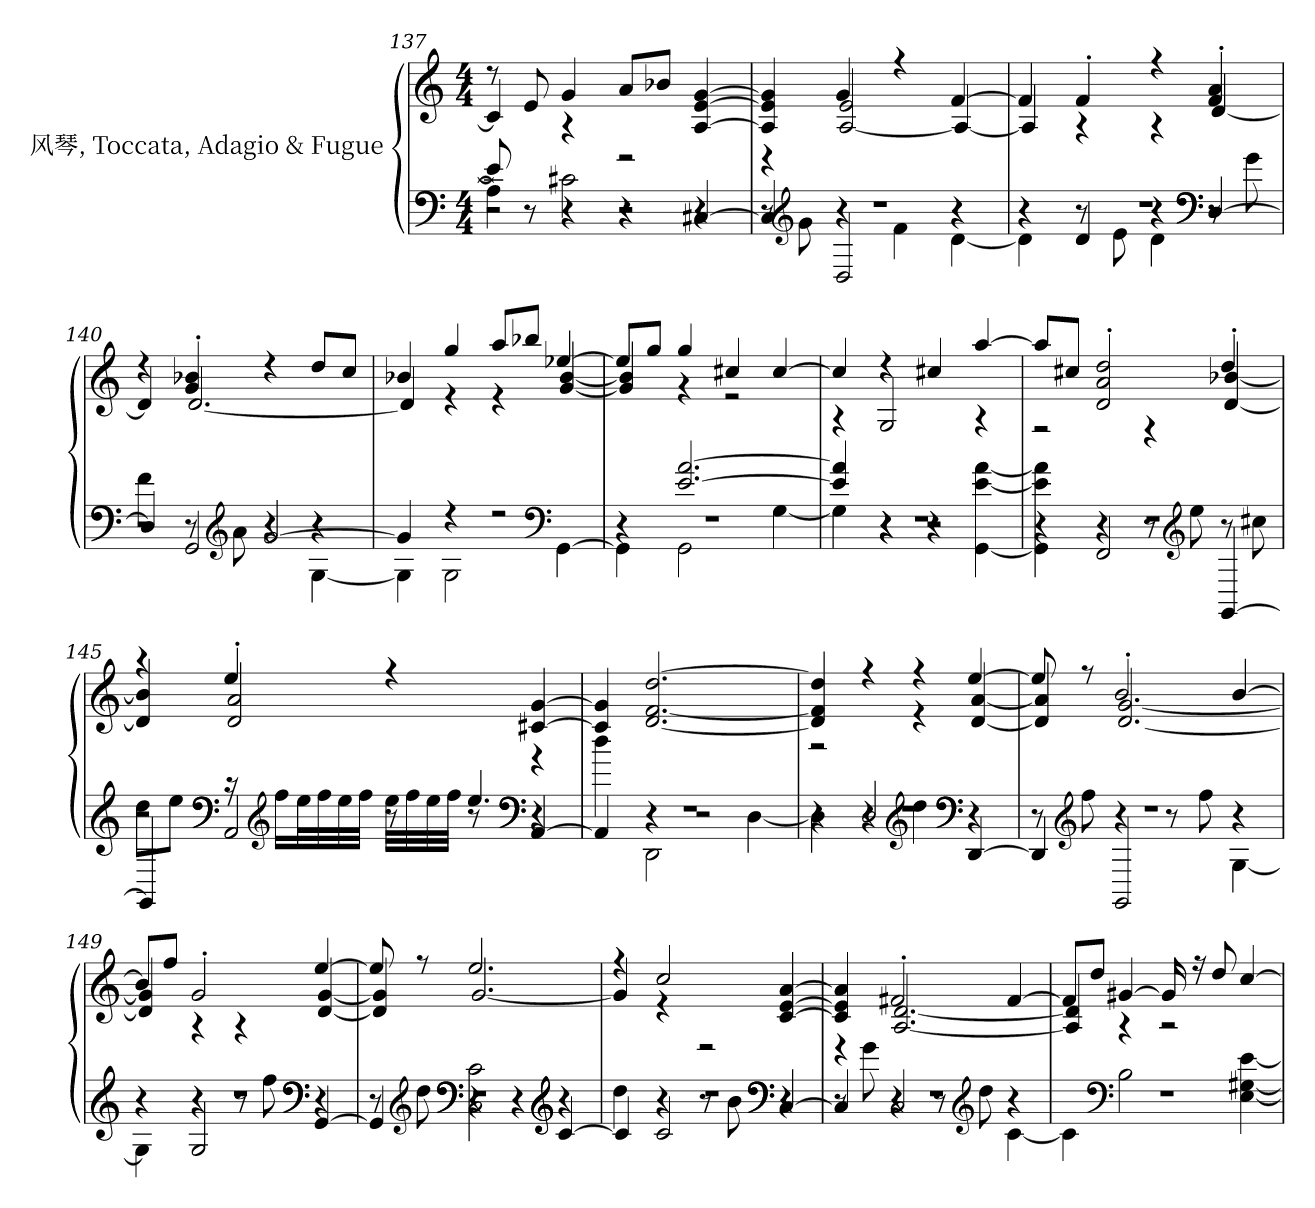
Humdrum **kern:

**kern	**kern
*part1	*part1
*staff2	*staff1
*I"风琴, Toccata, Adagio &amp; Fugue	*
*clefF4	*clefG2
*k[]	*k[]
*M4/4	*M4/4
=137	=137
*^	*^
*	*^	*	*
8e/]	4A\]	2r	8r	4c#/]
8r	.	.	8e/	.
4r	2c#X\	.	4g/	4r
2r	.	4r	8a/L	2r
.	.	.	8b-X/J	.
.	4r	[4C#X/	[4A/ [4e/ [4g/	.
=138	=138	=138	=138	=138
1r	8r	4C#/]	4A/] 4e/] 4g/]	4r
*clefG2	*	*	*	*
.	8g\	.	.	.
.	4r	2D/	4g/	[2A/ 2e/
.	4f\	.	4r	.
.	[4d\	4r	[4f/	4A/_
=139	=139	=139	=139	=139
1r	4d\]	4r	4f/]	4A/]
.	8r	4d/	4f'/	4r
.	8e\	.	.	.
.	4d\	4r	4r	4r
*clefF4	*	*	*	*
.	8r	[4D/	4f/' 4a/'	[4d/
.	8g\	.	.	.
=140	=140	=140	=140	=140
2r	4f\	4D/]	4r	4d/]
.	8r	2GG/	4g/' 4b-X/'	[2.d/
*clefG2	*	*	*	*
.	8a\	.	.	.
[2g/	4r	.	4r	.
.	[4G\	4r	8dd/L	.
.	.	.	8cc/J	.
*	*v	*v	*	*
!!LO:LB:g=z	!!
=141	=141	=141	=141
4g/]	4G\]	4b-X/	4d/]
4r	2G\	4gg/	4r
2r	.	8aa/L	4r
.	.	8bb-X/J	.
*clefF4	*	*	*
.	[4GG\	[4ee-X/	[4g/ [4b-/
=142	=142	=142	=142
*	*^	*	*
1r	4GG\]	4r	8ee-/L]	4g/] 4b-/]
.	.	.	8gg/J	.
.	2GG\	[2.e/ [2.a/	4gg/	4r
.	.	.	4cc#X/	2r
.	[4G\	.	[4cc#/	.
=143	=143	=143	=143	=143
1r	4G\]	4e/] 4a/]	4cc#/]	4r
.	4r	4r	4r	2G/
.	4r	2r	4cc#X/	.
.	[4GG\ [4e\ [4a\	.	[4aa/	4r
=144	=144	=144	=144	=144
1r	4GG\] 4e\] 4a\]	4r	8aa/L]	2r
.	.	.	8cc#X/J	.
.	4r	2FF/	2d/' 2a/' 2dd/'	.
.	8r	.	.	4r
*clefG2	*	*	*	*
.	8ee\	.	.	.
.	8r	[4GG/	4dd'/	[4d/ [4b-X/
.	8cc#X\	.	.	.
!!LO:LB:g=z	!!
=145	=145	=145	=145	=145
2r	8dd\L	4GG/]	4r	4d/] 4b-/]
.	8ee\J	.	.	.
*clefF4	*	*	*	*
.	16r	2AA/	4ee'/	2d/ 2a/
*clefG2	*	*	*	*
.	16ff\LL	.	.	.
.	32ee\L	.	.	.
.	32ff\	.	.	.
.	32ee\	.	.	.
.	32ff\JJJ	.	.	.
8r	32ee\LLL	.	4r	.
.	32ff\	.	.	.
.	32ee\	.	.	.
.	32ff\JJJ	.	.	.
4.ee/	8r	.	.	.
*clefF4	*	*	*	*
.	4r	[4AA/	[4c#X/ [4g/	4r
*	*	*	*v	*v
=146	=146	=146	=146
1r	4dd\	4AA/]	4c#/] 4g/]
.	2DD\	4r	[2.d/ [2.f/ [2.dd/
.	.	2r	.
.	[4D\	.	.
=147	=147	=147	=147
*	*	*	*^
1r	4D\]	4r	4d/] 4f/] 4dd/]	2r
.	4r	2D/	4r	.
*clefG2	*	*	*	*
.	4dd\	.	4r	4r
*clefF4	*	*	*	*
.	4r	[4DD/	[4ee/	[4d/ [4a/
=148	=148	=148	=148	=148
1r	8r	4DD/]	8ee/]	4d/] 4a/]
*clefG2	*	*	*	*
.	8ff\	.	8r	.
.	4r	2GG/	2b'/	[2.d/ [2.g/
.	8r	.	.	.
.	8ff\	.	.	.
.	[4G\	4r	[4b/	.
!!LO:LB:g=z	!!
=149	=149	=149	=149	=149
1r	4G\]	4r	8b/L]	4d/] 4g/]
.	.	.	8ff/J	.
.	4r	2G/	2g'/	4r
.	8r	.	.	4r
.	8ff\	.	.	.
*clefF4	*	*	*	*
.	4r	[4GG/	[4ee/	[4d/ [4g/
=150	=150	=150	=150	=150
1r	8r	4GG/]	8ee/]	4d/] 4g/]
*clefG2	*	*	*	*
.	8dd\	.	8r	.
*clefF4	*	*	*	*
.	2C\ 2c\	4r	2.ee/	[2.g/
.	.	4r	.	.
*clefG2	*	*	*	*
.	4r	[4c/	.	.
=151	=151	=151	=151	=151
1r	4dd\	4c/]	4r	4g/]
.	4r	2c/	2cc/	4r
.	8r	.	.	2r
.	8b\	.	.	.
*clefF4	*	*	*	*
.	4r	[4C/	[4c/ [4e/ [4a/	.
=152	=152	=152	=152	=152
1r	8r	4C/]	4c/] 4e/] 4a/]	4r
.	8g\	.	.	.
.	4r	2C/	2f#X'/	[2.A/ [2.d/
.	8r	.	.	.
*clefG2	*	*	*	*
.	8dd\	.	.	.
.	[4c\	4r	[4f#/	.
*	*v	*v	*	*
!!LO:PB:g=z	!!
=153	=153	=153	=153
1r	4c\]	8f#/L]	4A/] 4d/]
.	.	8dd/J	.
*clefF4	*	*	*
.	2B\	[4g#X/	4r
.	.	16g#/]	2r
.	.	16r	.
.	.	8dd/	.
.	[4E\ [4G#X\ [4e\	[4cc/	.
*v	*v	*	*
*	*v	*v
=	=
*-	*-
